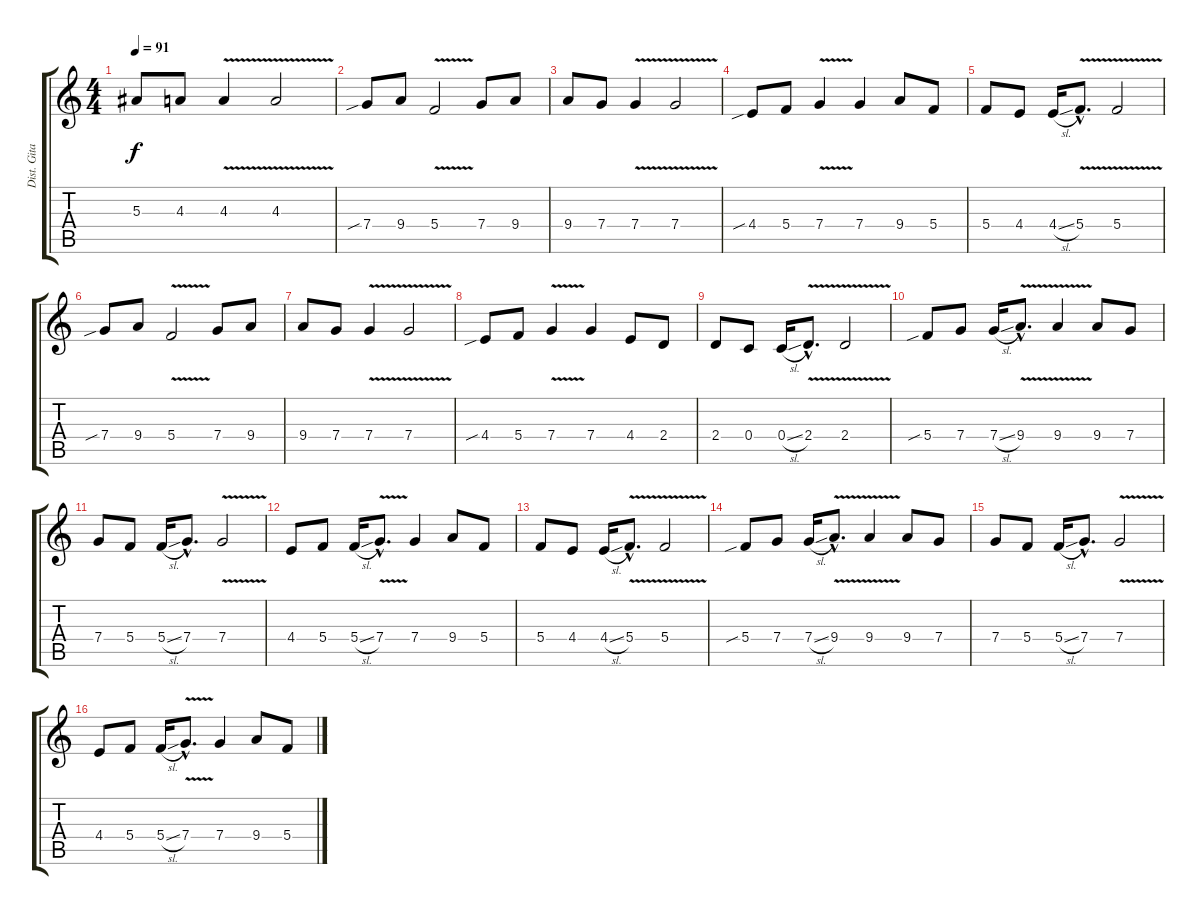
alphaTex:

\track ("Dist. Gitar 1" "Dist. Gita") {instrument overdrivenguitar}
\staff {score tabs}
\tuning (D4 A3 F3 C3 G2 D2) {hide}
\ts (4 4)
\tempo 91
\clef g2
\ks c
5.3.8{dy f} 4.3.8 4.3{v}.4 4.3{v}.2 |
7.4{sib}.8 9.4.8 5.4{v}.2 7.4.8 9.4.8 |
9.4.8 7.4.8 7.4{v}.4 7.4{v}.2 |
4.4{sib}.8 5.4.8 7.4{v}.4 7.4.4 9.4.8 5.4.8 |
5.4.8 4.4.8 4.4{sl}.16 5.4{v hac}.8{d} 5.4{v}.2 |
7.4{sib}.8 9.4.8 5.4{v}.2 7.4.8 9.4.8 |
9.4.8 7.4.8 7.4{v}.4 7.4{v}.2 |
4.4{sib}.8 5.4.8 7.4{v}.4 7.4.4 4.4.8 2.4.8 |
2.4.8 0.4.8 0.4{sl}.16 2.4{v hac}.8{d} 2.4{v}.2 |
5.4{sib}.8 7.4.8 7.4{sl}.16 9.4{v hac}.8{d} 9.4{v}.4 9.4.8 7.4.8 |
7.4.8 5.4.8 5.4{sl}.16 7.4{hac}.8{d} 7.4{v}.2 |
4.4.8 5.4.8 5.4{sl}.16 7.4{v hac}.8{d} 7.4.4 9.4.8 5.4.8 |
5.4.8 4.4.8 4.4{sl}.16 5.4{v hac}.8{d} 5.4{v}.2 |
5.4{sib}.8 7.4.8 7.4{sl}.16 9.4{v hac}.8{d} 9.4{v}.4 9.4.8 7.4.8 |
7.4.8 5.4.8 5.4{sl}.16 7.4{hac}.8{d} 7.4{v}.2 |
4.4.8 5.4.8 5.4{sl}.16 7.4{v hac}.8{d} 7.4.4 9.4.8 5.4.8
